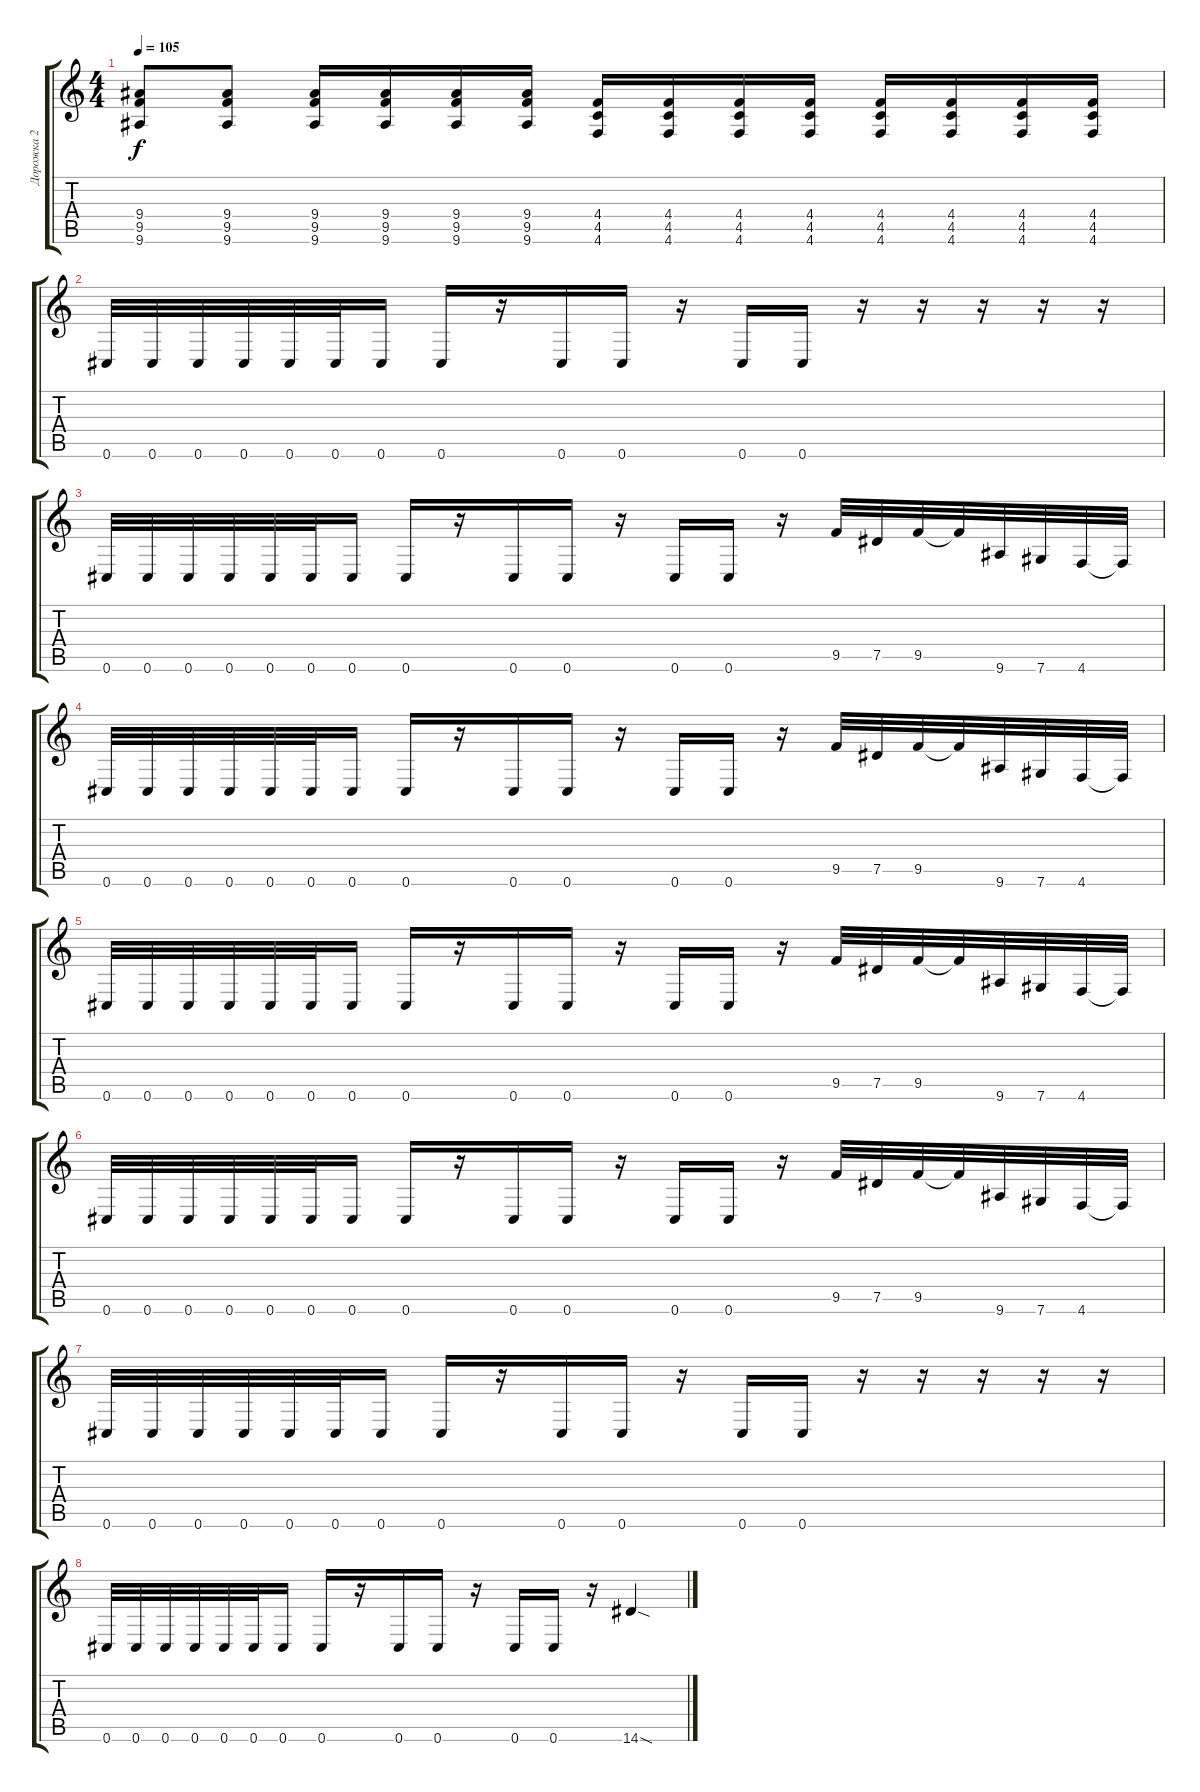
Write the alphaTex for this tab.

\track ("Дорожка 2" "Дорожка 2") {instrument distortionguitar}
\staff {score tabs}
\tuning (Eb4 Bb3 Gb3 Db3 Ab2 Db2) {hide}
\ts (4 4)
\tempo 105
\clef g2
\ks c
(9.4 9.5 9.6).8{dy f} (9.4 9.5 9.6).8 (9.4 9.5 9.6).16 (9.4 9.5 9.6).16 (9.4 9.5 9.6).16 (9.4 9.5 9.6).16 (4.4 4.5 4.6).16 (4.4 4.5 4.6).16 (4.4 4.5 4.6).16 (4.4 4.5 4.6).16 (4.4 4.5 4.6).16 (4.4 4.5 4.6).16 (4.4 4.5 4.6).16 (4.4 4.5 4.6).16 |
0.6.32 0.6.32 0.6.32 0.6.32 0.6.32 0.6.32 0.6.16 0.6.16 r.16 0.6.16 0.6.16 r.16 0.6.16 0.6.16 r.16 r.16 r.16 r.16 r.16 |
0.6.32 0.6.32 0.6.32 0.6.32 0.6.32 0.6.32 0.6.16 0.6.16 r.16 0.6.16 0.6.16 r.16 0.6.16 0.6.16 r.16 9.5.32 7.5.32 9.5.32 9.5{t}.32 9.6.32 7.6.32 4.6.32 4.6{t}.32 |
0.6.32 0.6.32 0.6.32 0.6.32 0.6.32 0.6.32 0.6.16 0.6.16 r.16 0.6.16 0.6.16 r.16 0.6.16 0.6.16 r.16 9.5.32 7.5.32 9.5.32 9.5{t}.32 9.6.32 7.6.32 4.6.32 4.6{t}.32 |
0.6.32 0.6.32 0.6.32 0.6.32 0.6.32 0.6.32 0.6.16 0.6.16 r.16 0.6.16 0.6.16 r.16 0.6.16 0.6.16 r.16 9.5.32 7.5.32 9.5.32 9.5{t}.32 9.6.32 7.6.32 4.6.32 4.6{t}.32 |
0.6.32 0.6.32 0.6.32 0.6.32 0.6.32 0.6.32 0.6.16 0.6.16 r.16 0.6.16 0.6.16 r.16 0.6.16 0.6.16 r.16 9.5.32 7.5.32 9.5.32 9.5{t}.32 9.6.32 7.6.32 4.6.32 4.6{t}.32 |
0.6.32 0.6.32 0.6.32 0.6.32 0.6.32 0.6.32 0.6.16 0.6.16 r.16 0.6.16 0.6.16 r.16 0.6.16 0.6.16 r.16 r.16 r.16 r.16 r.16 |
0.6.32 0.6.32 0.6.32 0.6.32 0.6.32 0.6.32 0.6.16 0.6.16 r.16 0.6.16 0.6.16 r.16 0.6.16 0.6.16 r.16 14.6{sod}.4
